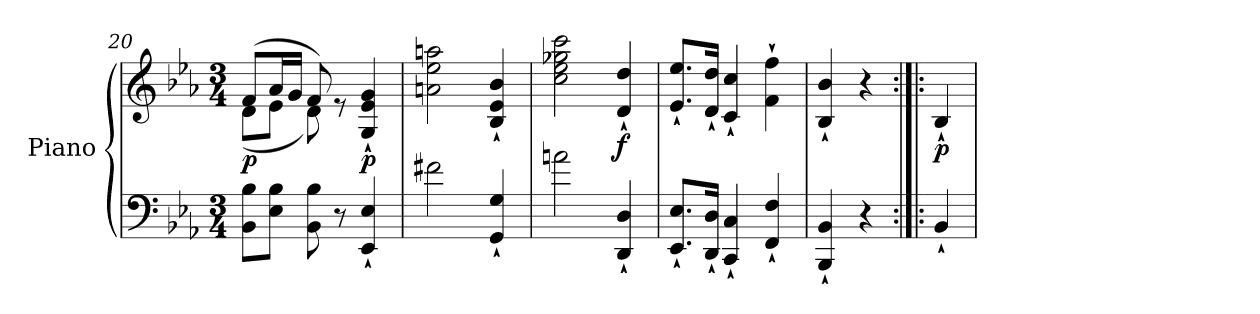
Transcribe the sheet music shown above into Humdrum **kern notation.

**kern	**kern	**dynam
*part1	*part1	*part1
*staff2	*staff1	*staff1/2
*I"Piano	*	*
*I'Pno.	*	*
*clefF4	*clefG2	*
*k[b-e-a-]	*k[b-e-a-]	*
*M3/4	*M3/4	*
=20	=20	=20
*	*^	*
!	!	!	!LO:DY:b
8BB-\ 8B-\L	(>8f/L	(<8d\L	p
8E-\ 8B-\J	16a-/L	8e-\J	.
.	16g/JJ	.	.
8BB-\ 8B-\	8f/)	8d\)	.
8r	8re	4.ryy	.
!	!	!	!LO:DY:b
4EE-/` 4E-/`	4G/` 4e-/` 4g/`	.	p
*	*v	*v	*
=21	=21	=21
2f#X\	2an\ 2ee-\ 2aan\	.
4GG/` 4G/`	4B-/` 4e-/` 4b-/`	.
=22	=22	=22
2an\	2cc\ 2ee-\ 2gg-X\ 2ccc\	.
!	!	!LO:DY:b
4DD/` 4D/`	4d/` 4dd/`	f
=23	=23	=23
8.EE-/` 8.E-/`L	8.e-/` 8.ee-/`L	.
16DD/` 16D/`Jk	16d/` 16dd/`Jk	.
4CC/` 4C/`	4c/` 4cc/`	.
4FF/` 4F/`	4f\` 4ff\`	.
=24	=24	=24
4BBB-/` 4BB-/`	4B-/` 4b-/`	.
4r	4r	.
=24X5:|!|:	=24X5:|!|:	=24X5:|!|:
!	!	!LO:DY:b
4BB-`/	4B-`/	p
=	=	=
*-	*-	*-
